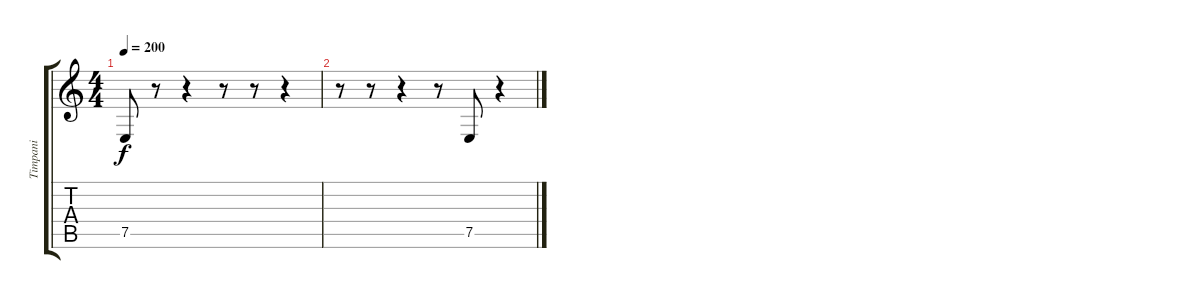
\track ("Timpani" "Timpani") {instrument timpani}
\staff {score tabs}
\tuning (E4 B3 G3 D3 A2 E2) {hide}
\ts (4 4)
\tempo 200
\clef g2
\ks c
7.5.8{dy f} r.8 r.4 r.8 r.8 r.4 |
r.8 r.8 r.4 r.8 7.5.8 r.4
